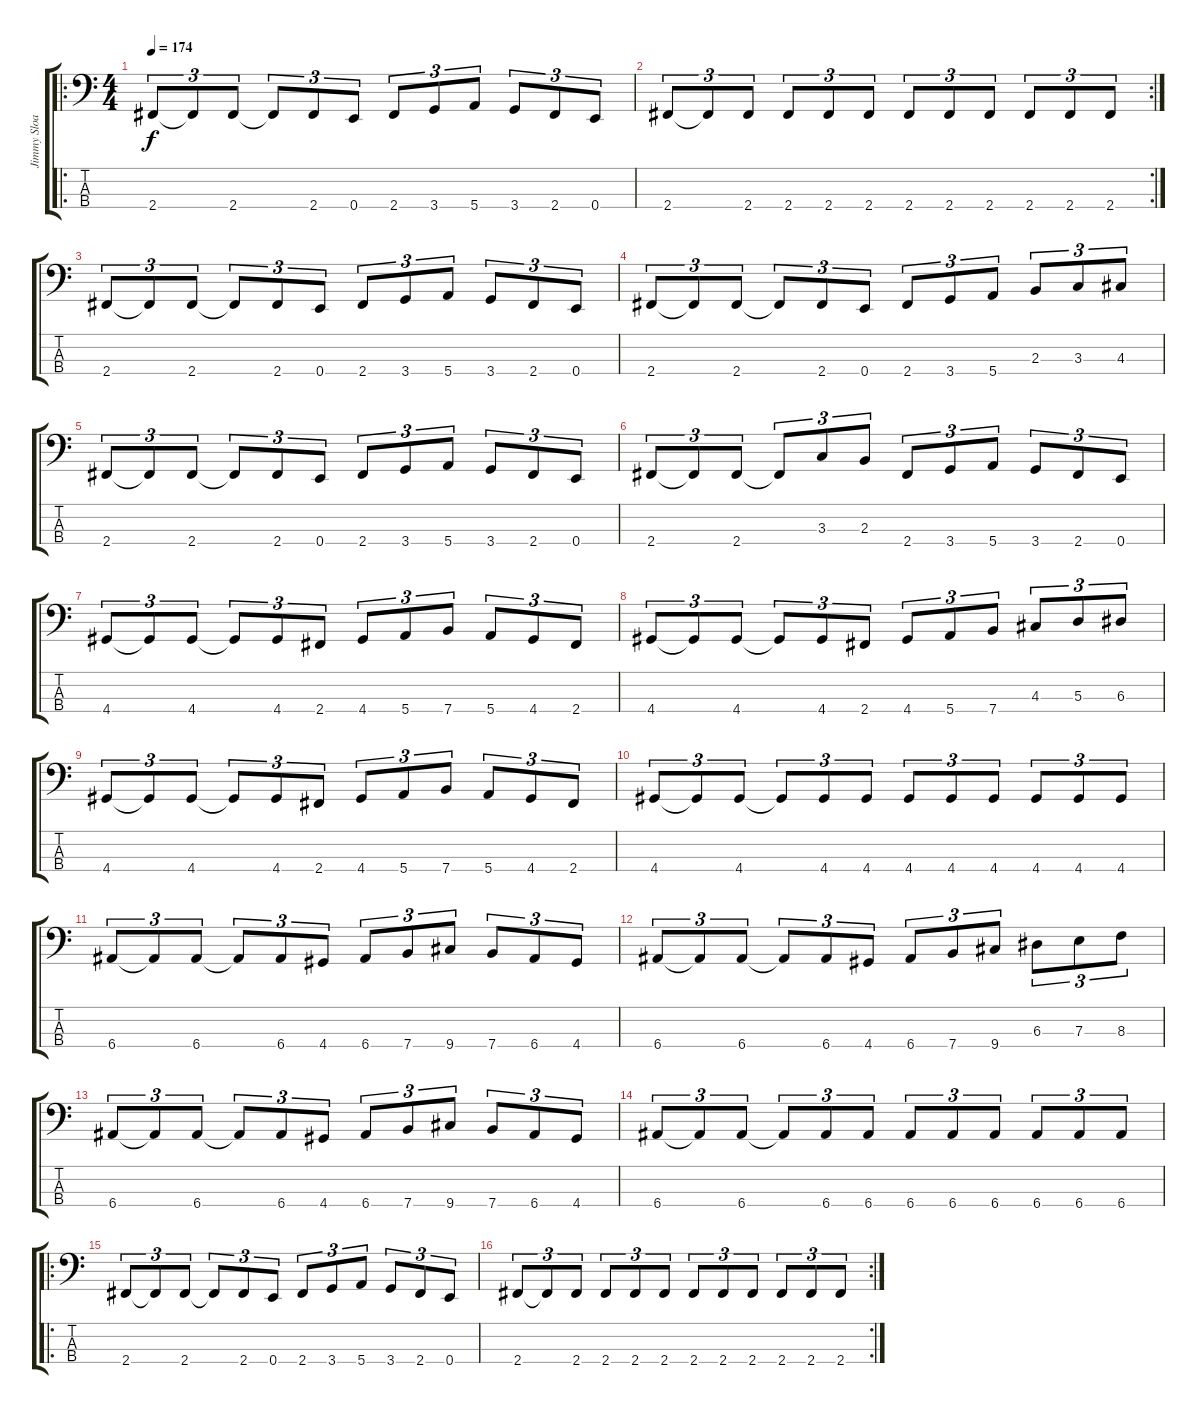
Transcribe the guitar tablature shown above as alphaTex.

\track ("Jimmy Sloas" "Jimmy Sloa") {instrument electricbasspick}
\staff {score tabs}
\tuning (G2 D2 A1 E1) {hide}
\ro
\ts (4 4)
\tempo 174
\clef f4
\ks c
2.4.8{tu (3 2) dy f} 2.4{t}.8{tu (3 2)} 2.4.8{tu (3 2)} 2.4{t}.8{tu (3 2)} 2.4.8{tu (3 2)} 0.4.8{tu (3 2)} 2.4.8{tu (3 2)} 3.4.8{tu (3 2)} 5.4.8{tu (3 2)} 3.4.8{tu (3 2)} 2.4.8{tu (3 2)} 0.4.8{tu (3 2)} |
\rc 2
2.4.8{tu (3 2)} 2.4{t}.8{tu (3 2)} 2.4.8{tu (3 2)} 2.4.8{tu (3 2)} 2.4.8{tu (3 2)} 2.4.8{tu (3 2)} 2.4.8{tu (3 2)} 2.4.8{tu (3 2)} 2.4.8{tu (3 2)} 2.4.8{tu (3 2)} 2.4.8{tu (3 2)} 2.4.8{tu (3 2)} |
2.4.8{tu (3 2)} 2.4{t}.8{tu (3 2)} 2.4.8{tu (3 2)} 2.4{t}.8{tu (3 2)} 2.4.8{tu (3 2)} 0.4.8{tu (3 2)} 2.4.8{tu (3 2)} 3.4.8{tu (3 2)} 5.4.8{tu (3 2)} 3.4.8{tu (3 2)} 2.4.8{tu (3 2)} 0.4.8{tu (3 2)} |
2.4.8{tu (3 2)} 2.4{t}.8{tu (3 2)} 2.4.8{tu (3 2)} 2.4{t}.8{tu (3 2)} 2.4.8{tu (3 2)} 0.4.8{tu (3 2)} 2.4.8{tu (3 2)} 3.4.8{tu (3 2)} 5.4.8{tu (3 2)} 2.3.8{tu (3 2)} 3.3.8{tu (3 2)} 4.3.8{tu (3 2)} |
2.4.8{tu (3 2)} 2.4{t}.8{tu (3 2)} 2.4.8{tu (3 2)} 2.4{t}.8{tu (3 2)} 2.4.8{tu (3 2)} 0.4.8{tu (3 2)} 2.4.8{tu (3 2)} 3.4.8{tu (3 2)} 5.4.8{tu (3 2)} 3.4.8{tu (3 2)} 2.4.8{tu (3 2)} 0.4.8{tu (3 2)} |
2.4.8{tu (3 2)} 2.4{t}.8{tu (3 2)} 2.4.8{tu (3 2)} 2.4{t}.8{tu (3 2)} 3.3.8{tu (3 2)} 2.3.8{tu (3 2)} 2.4.8{tu (3 2)} 3.4.8{tu (3 2)} 5.4.8{tu (3 2)} 3.4.8{tu (3 2)} 2.4.8{tu (3 2)} 0.4.8{tu (3 2)} |
4.4.8{tu (3 2)} 4.4{t}.8{tu (3 2)} 4.4.8{tu (3 2)} 4.4{t}.8{tu (3 2)} 4.4.8{tu (3 2)} 2.4.8{tu (3 2)} 4.4.8{tu (3 2)} 5.4.8{tu (3 2)} 7.4.8{tu (3 2)} 5.4.8{tu (3 2)} 4.4.8{tu (3 2)} 2.4.8{tu (3 2)} |
4.4.8{tu (3 2)} 4.4{t}.8{tu (3 2)} 4.4.8{tu (3 2)} 4.4{t}.8{tu (3 2)} 4.4.8{tu (3 2)} 2.4.8{tu (3 2)} 4.4.8{tu (3 2)} 5.4.8{tu (3 2)} 7.4.8{tu (3 2)} 4.3.8{tu (3 2)} 5.3.8{tu (3 2)} 6.3.8{tu (3 2)} |
4.4.8{tu (3 2)} 4.4{t}.8{tu (3 2)} 4.4.8{tu (3 2)} 4.4{t}.8{tu (3 2)} 4.4.8{tu (3 2)} 2.4.8{tu (3 2)} 4.4.8{tu (3 2)} 5.4.8{tu (3 2)} 7.4.8{tu (3 2)} 5.4.8{tu (3 2)} 4.4.8{tu (3 2)} 2.4.8{tu (3 2)} |
4.4.8{tu (3 2)} 4.4{t}.8{tu (3 2)} 4.4.8{tu (3 2)} 4.4{t}.8{tu (3 2)} 4.4.8{tu (3 2)} 4.4.8{tu (3 2)} 4.4.8{tu (3 2)} 4.4.8{tu (3 2)} 4.4.8{tu (3 2)} 4.4.8{tu (3 2)} 4.4.8{tu (3 2)} 4.4.8{tu (3 2)} |
6.4.8{tu (3 2)} 6.4{t}.8{tu (3 2)} 6.4.8{tu (3 2)} 6.4{t}.8{tu (3 2)} 6.4.8{tu (3 2)} 4.4.8{tu (3 2)} 6.4.8{tu (3 2)} 7.4.8{tu (3 2)} 9.4.8{tu (3 2)} 7.4.8{tu (3 2)} 6.4.8{tu (3 2)} 4.4.8{tu (3 2)} |
6.4.8{tu (3 2)} 6.4{t}.8{tu (3 2)} 6.4.8{tu (3 2)} 6.4{t}.8{tu (3 2)} 6.4.8{tu (3 2)} 4.4.8{tu (3 2)} 6.4.8{tu (3 2)} 7.4.8{tu (3 2)} 9.4.8{tu (3 2)} 6.3.8{tu (3 2)} 7.3.8{tu (3 2)} 8.3.8{tu (3 2)} |
6.4.8{tu (3 2)} 6.4{t}.8{tu (3 2)} 6.4.8{tu (3 2)} 6.4{t}.8{tu (3 2)} 6.4.8{tu (3 2)} 4.4.8{tu (3 2)} 6.4.8{tu (3 2)} 7.4.8{tu (3 2)} 9.4.8{tu (3 2)} 7.4.8{tu (3 2)} 6.4.8{tu (3 2)} 4.4.8{tu (3 2)} |
6.4.8{tu (3 2)} 6.4{t}.8{tu (3 2)} 6.4.8{tu (3 2)} 6.4{t}.8{tu (3 2)} 6.4.8{tu (3 2)} 6.4.8{tu (3 2)} 6.4.8{tu (3 2)} 6.4.8{tu (3 2)} 6.4.8{tu (3 2)} 6.4.8{tu (3 2)} 6.4.8{tu (3 2)} 6.4.8{tu (3 2)} |
\ro
2.4.8{tu (3 2)} 2.4{t}.8{tu (3 2)} 2.4.8{tu (3 2)} 2.4{t}.8{tu (3 2)} 2.4.8{tu (3 2)} 0.4.8{tu (3 2)} 2.4.8{tu (3 2)} 3.4.8{tu (3 2)} 5.4.8{tu (3 2)} 3.4.8{tu (3 2)} 2.4.8{tu (3 2)} 0.4.8{tu (3 2)} |
\rc 2
2.4.8{tu (3 2)} 2.4{t}.8{tu (3 2)} 2.4.8{tu (3 2)} 2.4.8{tu (3 2)} 2.4.8{tu (3 2)} 2.4.8{tu (3 2)} 2.4.8{tu (3 2)} 2.4.8{tu (3 2)} 2.4.8{tu (3 2)} 2.4.8{tu (3 2)} 2.4.8{tu (3 2)} 2.4.8{tu (3 2)}
